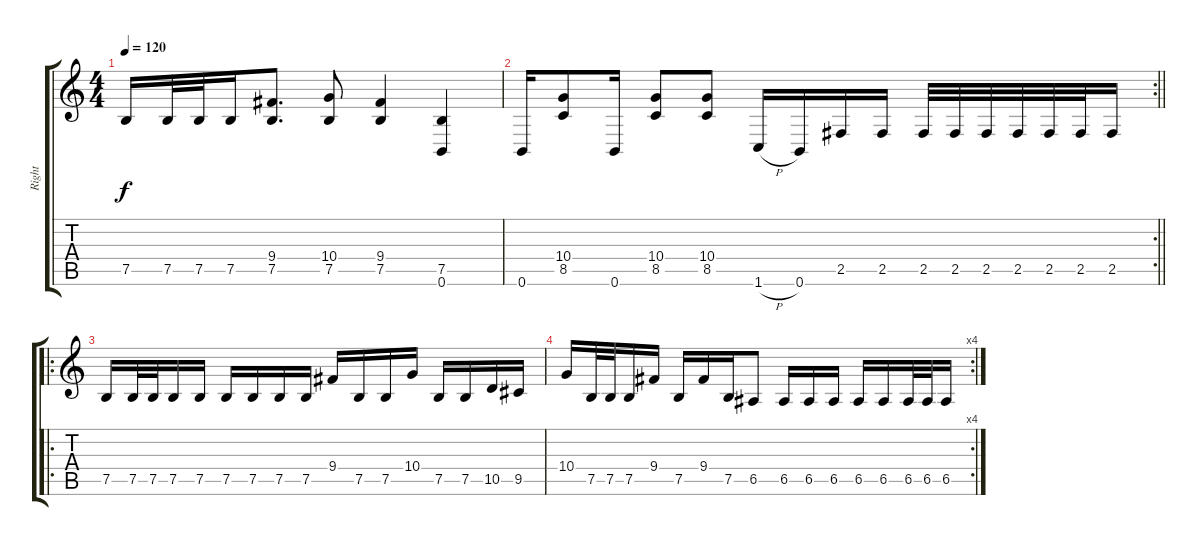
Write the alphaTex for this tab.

\track ("Right" "Right") {instrument distortionguitar}
\staff {score tabs}
\tuning (B3 Gb3 D3 A2 E2 B1) {hide}
\ts (4 4)
\tempo 120
\clef g2
\ks c
7.5.16{dy f} 7.5.32 7.5.32 7.5.16 (9.4 7.5).8{d} (10.4 7.5).8 (9.4 7.5).4 (7.5 0.6).4 |
\rc 2
\barLineRight lightlight
0.6.16 (10.4 8.5).8 0.6.16 (10.4 8.5).8 (10.4 8.5).8 1.6{h}.16 0.6.16 2.5.16 2.5.16 2.5.32 2.5.32 2.5.32 2.5.32 2.5.32 2.5.32 2.5.16 |
\ro
7.5.16 7.5.32 7.5.32 7.5.16 7.5.16 7.5.16 7.5.16 7.5.16 7.5.16 9.4.16 7.5.16 7.5.16 10.4.16 7.5.16 7.5.16 10.5.16 9.5.16 |
\rc 4
10.4.16 7.5.32 7.5.32 7.5.16 9.4.16 7.5.16 9.4.16 7.5.16 6.5.8 6.5.16 6.5.16 6.5.16 6.5.16 6.5.16 6.5.32 6.5.32 6.5.16
